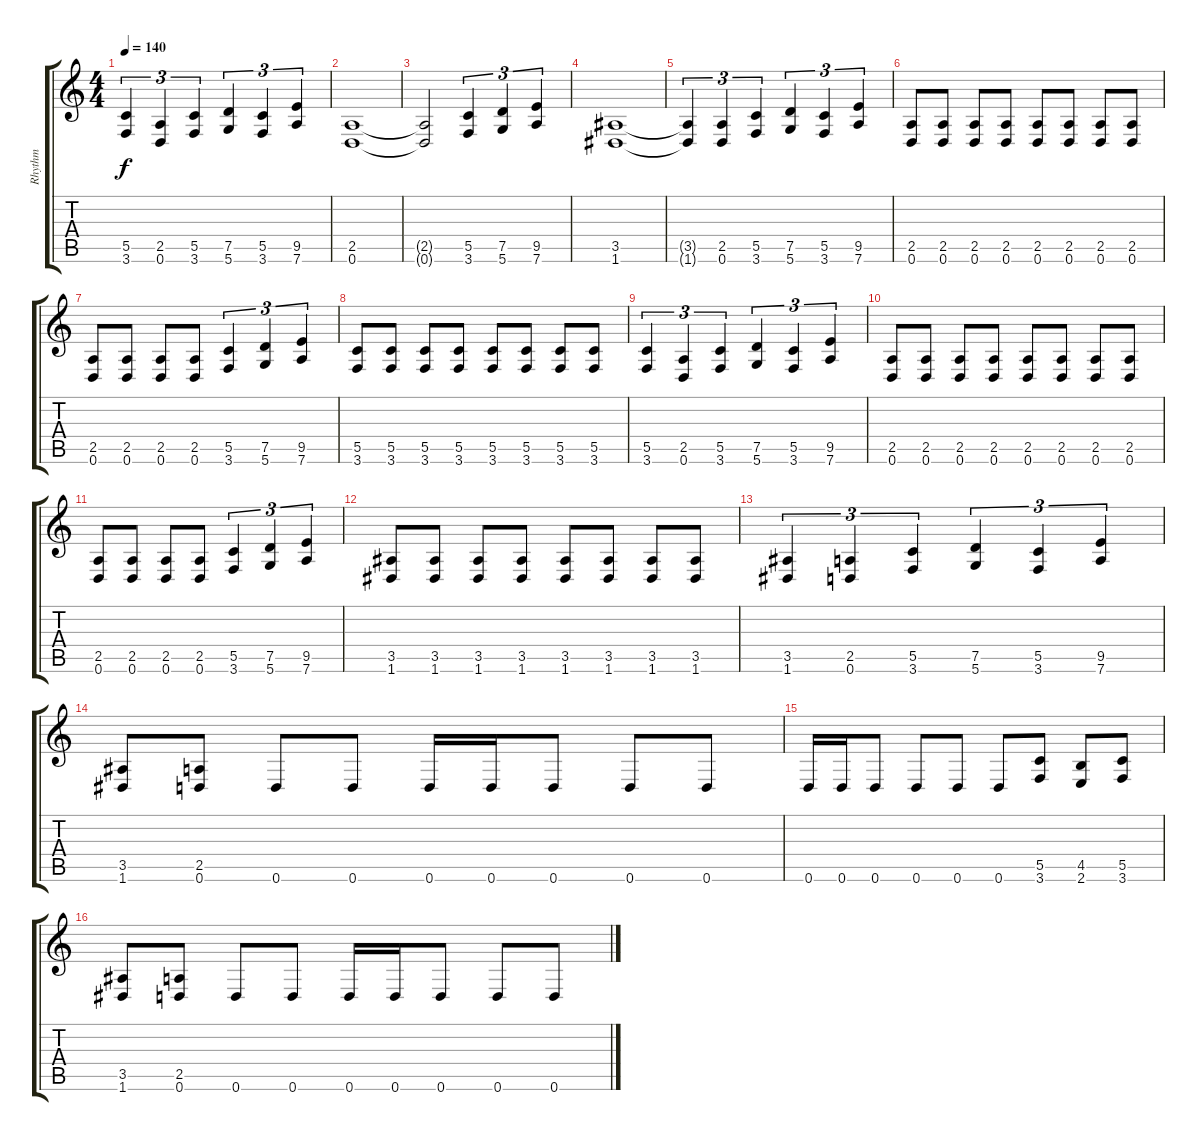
\track ("Rhythm" "Rhythm") {instrument distortionguitar}
\staff {score tabs}
\tuning (D4 A3 F3 C3 G2 D2) {hide}
\ts (4 4)
\tempo 140
\clef g2
\ks c
(5.5{t} 3.6{t}).4{tu (3 2) dy f} (2.5 0.6).4{tu (3 2)} (5.5 3.6).4{tu (3 2)} (7.5 5.6).4{tu (3 2)} (5.5 3.6).4{tu (3 2)} (9.5 7.6).4{tu (3 2)} |
(2.5 0.6).1 |
(2.5{t} 0.6{t}).2 (5.5 3.6).4{tu (3 2)} (7.5 5.6).4{tu (3 2)} (9.5 7.6).4{tu (3 2)} |
(3.5 1.6).1 |
(3.5{t} 1.6{t}).4{tu (3 2)} (2.5 0.6).4{tu (3 2)} (5.5 3.6).4{tu (3 2)} (7.5 5.6).4{tu (3 2)} (5.5 3.6).4{tu (3 2)} (9.5 7.6).4{tu (3 2)} |
(2.5 0.6).8 (2.5 0.6).8 (2.5 0.6).8 (2.5 0.6).8 (2.5 0.6).8 (2.5 0.6).8 (2.5 0.6).8 (2.5 0.6).8 |
(2.5 0.6).8 (2.5 0.6).8 (2.5 0.6).8 (2.5 0.6).8 (5.5 3.6).4{tu (3 2)} (7.5 5.6).4{tu (3 2)} (9.5 7.6).4{tu (3 2)} |
(5.5 3.6).8 (5.5 3.6).8 (5.5 3.6).8 (5.5 3.6).8 (5.5 3.6).8 (5.5 3.6).8 (5.5 3.6).8 (5.5 3.6).8 |
(5.5 3.6).4{tu (3 2)} (2.5 0.6).4{tu (3 2)} (5.5 3.6).4{tu (3 2)} (7.5 5.6).4{tu (3 2)} (5.5 3.6).4{tu (3 2)} (9.5 7.6).4{tu (3 2)} |
(2.5 0.6).8 (2.5 0.6).8 (2.5 0.6).8 (2.5 0.6).8 (2.5 0.6).8 (2.5 0.6).8 (2.5 0.6).8 (2.5 0.6).8 |
(2.5 0.6).8 (2.5 0.6).8 (2.5 0.6).8 (2.5 0.6).8 (5.5 3.6).4{tu (3 2)} (7.5 5.6).4{tu (3 2)} (9.5 7.6).4{tu (3 2)} |
(3.5 1.6).8 (3.5 1.6).8 (3.5 1.6).8 (3.5 1.6).8 (3.5 1.6).8 (3.5 1.6).8 (3.5 1.6).8 (3.5 1.6).8 |
(3.5 1.6).4{tu (3 2)} (2.5 0.6).4{tu (3 2)} (5.5 3.6).4{tu (3 2)} (7.5 5.6).4{tu (3 2)} (5.5 3.6).4{tu (3 2)} (9.5 7.6).4{tu (3 2)} |
(3.5 1.6).8 (2.5 0.6).8 0.6.8 0.6.8 0.6.16 0.6.16 0.6.8 0.6.8 0.6.8 |
0.6.16 0.6.16 0.6.8 0.6.8 0.6.8 0.6.8 (5.5 3.6).8 (4.5 2.6).8 (5.5 3.6).8 |
(3.5 1.6).8 (2.5 0.6).8 0.6.8 0.6.8 0.6.16 0.6.16 0.6.8 0.6.8 0.6.8
